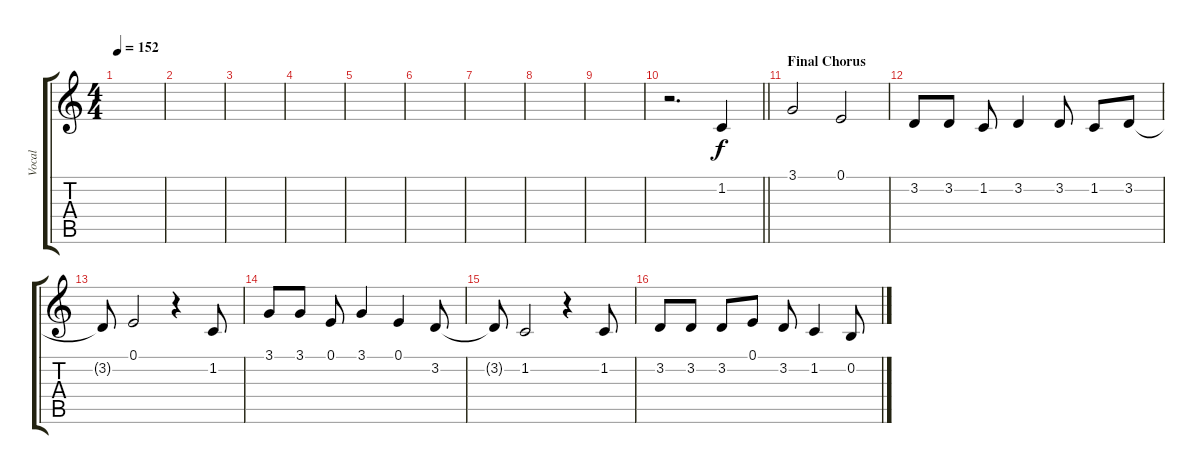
\track ("Vocal" "Vocal") {instrument lead6voice}
\staff {score tabs}
\tuning (E4 B3 G3 D3 A2 E2) {hide}
\ts (4 4)
\tempo 152
\clef g2
\ks c
|
|
|
|
|
|
|
|
|
\barLineRight lightlight
r.2{d} 1.2.4 |
\section ("" "Final Chorus")
3.1.2 0.1.2 |
3.2.8 3.2.8 1.2.8 3.2.4 3.2.8 1.2.8 3.2.8 |
3.2{t}.8 0.1.2 r.4 1.2.8 |
3.1.8 3.1.8 0.1.8 3.1.4 0.1.4 3.2.8 |
3.2{t}.8 1.2.2 r.4 1.2.8 |
3.2.8 3.2.8 3.2.8 0.1.8 3.2.8 1.2.4 0.2.8
